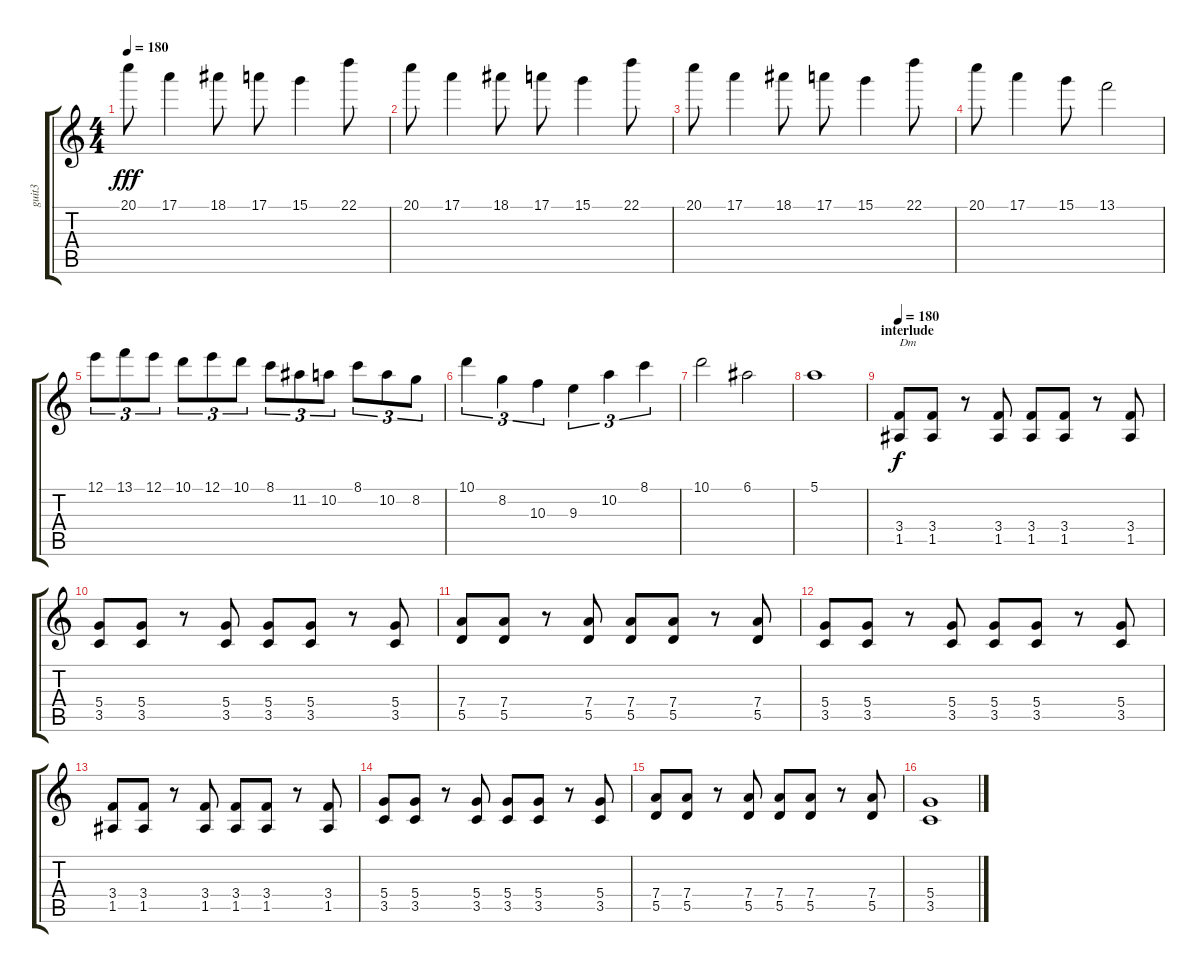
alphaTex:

\track ("guit3" "guit3") {instrument overdrivenguitar}
\staff {score tabs}
\tuning (E4 B3 G3 D3 A2 E2) {hide}
\ts (4 4)
\tempo 180
\clef g2
\ks c
20.1.8{dy fff} 17.1.4 18.1.8 17.1.8 15.1.4 22.1.8 |
20.1.8 17.1.4 18.1.8 17.1.8 15.1.4 22.1.8 |
20.1.8 17.1.4 18.1.8 17.1.8 15.1.4 22.1.8 |
20.1.8 17.1.4 15.1.8 13.1.2 |
12.1.8{tu (3 2)} 13.1.8{tu (3 2)} 12.1.8{tu (3 2)} 10.1.8{tu (3 2)} 12.1.8{tu (3 2)} 10.1.8{tu (3 2)} 8.1.8{tu (3 2)} 11.2.8{tu (3 2)} 10.2.8{tu (3 2)} 8.1.8{tu (3 2)} 10.2.8{tu (3 2)} 8.2.8{tu (3 2)} |
10.1.4{tu (3 2)} 8.2.4{tu (3 2)} 10.3.4{tu (3 2)} 9.3.4{tu (3 2)} 10.2.4{tu (3 2)} 8.1.4{tu (3 2)} |
10.1.2 6.1.2 |
5.1.1 |
\section ("" "interlude")
\tempo 180
(3.4 1.5).8{txt "Dm" dy f volume 11 instrument overdrivenguitar} (3.4 1.5).8 r.8 (3.4 1.5).8 (3.4 1.5).8 (3.4 1.5).8 r.8 (3.4 1.5).8 |
(5.4 3.5).8 (5.4 3.5).8 r.8 (5.4 3.5).8 (5.4 3.5).8 (5.4 3.5).8 r.8 (5.4 3.5).8 |
(7.4 5.5).8 (7.4 5.5).8 r.8 (7.4 5.5).8 (7.4 5.5).8 (7.4 5.5).8 r.8 (7.4 5.5).8 |
(5.4 3.5).8 (5.4 3.5).8 r.8 (5.4 3.5).8 (5.4 3.5).8 (5.4 3.5).8 r.8 (5.4 3.5).8 |
(3.4 1.5).8 (3.4 1.5).8 r.8 (3.4 1.5).8 (3.4 1.5).8 (3.4 1.5).8 r.8 (3.4 1.5).8 |
(5.4 3.5).8 (5.4 3.5).8 r.8 (5.4 3.5).8 (5.4 3.5).8 (5.4 3.5).8 r.8 (5.4 3.5).8 |
(7.4 5.5).8 (7.4 5.5).8 r.8 (7.4 5.5).8 (7.4 5.5).8 (7.4 5.5).8 r.8 (7.4 5.5).8 |
(5.4 3.5).1
